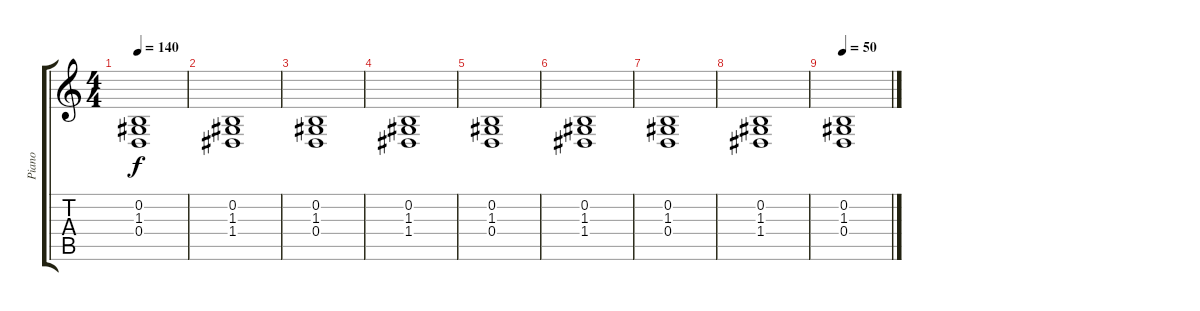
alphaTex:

\track ("Piano" "Piano") {instrument acousticgrandpiano}
\staff {score tabs}
\tuning (E4 B3 G3 D3 A2 E2) {hide}
\ts (4 4)
\tempo 140
\clef g2
\ks c
(0.2 1.3 0.4).1{dy f} |
(0.2 1.3 1.4).1 |
(0.2 1.3 0.4).1 |
(0.2 1.3 1.4).1{volume 16} |
(0.2 1.3 0.4).1 |
(0.2 1.3 1.4).1 |
(0.2 1.3 0.4).1 |
(0.2 1.3 1.4).1 |
\tempo 50
(0.2 1.3 0.4).1
